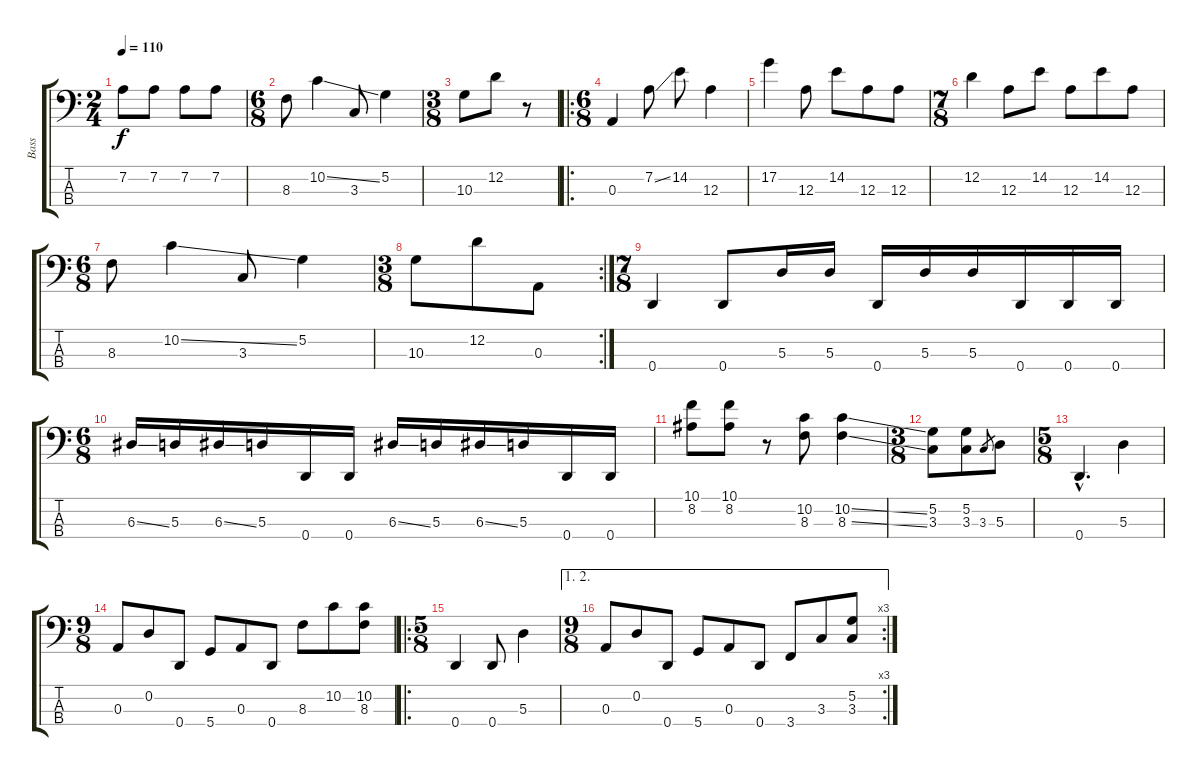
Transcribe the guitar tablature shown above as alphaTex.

\track ("Bass" "Bass") {instrument electricbasspick}
\staff {score tabs}
\tuning (G2 D2 A1 D1) {hide}
\ts (2 4)
\tempo 110
\clef f4
\ks c
7.2.8{dy f} 7.2.8 7.2.8 7.2.8 |
\ts (6 8)
8.3.8 10.2{ss}.4 3.3.8 5.2.4 |
\ts (3 8)
10.3.8 12.2.8 r.8 |
\ro
\ts (6 8)
0.3.4 7.2{ss}.8 14.2.8 12.3.4 |
17.2.4 12.3.8 14.2.8 12.3.8 12.3.8 |
\ts (7 8)
12.2.4 12.3.8 14.2.8 12.3.8 14.2.8 12.3.8 |
\ts (6 8)
8.3.8 10.2{ss}.4 3.3.8 5.2.4 |
\rc 2
\ts (3 8)
10.3.8 12.2.8 0.3.8 |
\ts (7 8)
0.4.4 0.4.8 5.3.16 5.3.16 0.4.16 5.3.16 5.3.16 0.4.16 0.4.16 0.4.16 |
\ts (6 8)
6.3{ss}.16 5.3.16 6.3{ss}.16 5.3.16 0.4.16 0.4.16 6.3{ss}.16 5.3.16 6.3{ss}.16 5.3.16 0.4.16 0.4.16 |
(10.1 8.2).8 (10.1 8.2).8 r.8 (10.2 8.3).8 (10.2{ss} 8.3{ss}).4 |
\ts (3 8)
(5.2 3.3).8 (5.2 3.3).8 3.3.8{gr} 5.3.8 |
\ts (5 8)
0.4{hac}.4{d} 5.3.4 |
\ts (9 8)
0.3.8 0.2.8 0.4.8 5.4.8 0.3.8 0.4.8 8.3.8 10.2.8 (10.2 8.3).8 |
\ro
\ts (5 8)
0.4.4 0.4.8 5.3.4 |
\ae (1 2)
\rc 3
\ts (9 8)
0.3.8 0.2.8 0.4.8 5.4.8 0.3.8 0.4.8 3.4.8 3.3.8 (5.2 3.3).8
